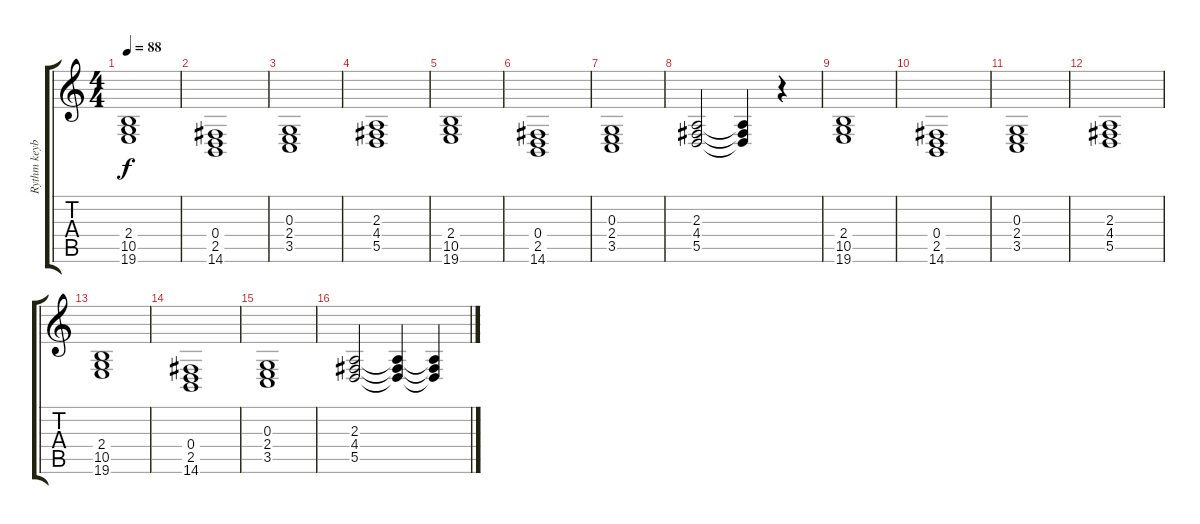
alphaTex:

\track ("Rythm keyboard" "Rythm keyb") {instrument drawbarorgan}
\staff {score tabs}
\tuning (E4 B3 G3 D3 A2 E2) {hide}
\ts (4 4)
\tempo 88
\clef g2
\ks c
(2.4 10.5 19.6).1{dy f} |
(0.4 2.5 14.6).1 |
(0.3 2.4 3.5).1 |
(2.3 4.4 5.5).1 |
(2.4 10.5 19.6).1 |
(0.4 2.5 14.6).1 |
(0.3 2.4 3.5).1 |
(2.3 4.4 5.5).2 (2.3{t} 4.4{t} 5.5{t}).4 r.4 |
(2.4 10.5 19.6).1 |
(0.4 2.5 14.6).1 |
(0.3 2.4 3.5).1 |
(2.3 4.4 5.5).1 |
(2.4 10.5 19.6).1 |
(0.4 2.5 14.6).1 |
(0.3 2.4 3.5).1 |
(2.3 4.4 5.5).2 (2.3{t} 4.4{t} 5.5{t}).4 (2.3{t} 4.4{t} 5.5{t}).4
